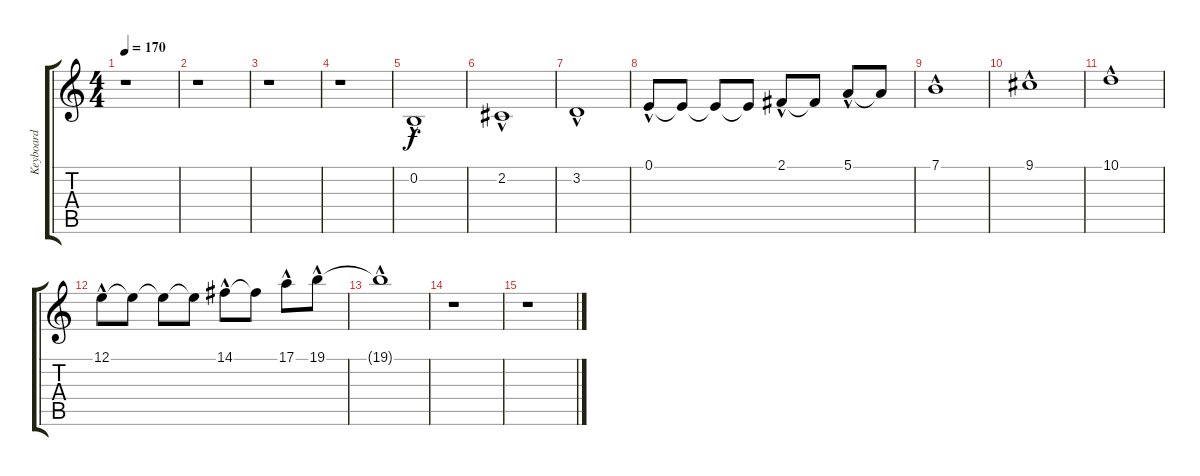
\track ("Keyboard" "Keyboard") {instrument lead2sawtooth}
\staff {score tabs}
\tuning (E4 B3 G3 D3 A2 E2) {hide}
\ts (4 4)
\tempo 170
\clef g2
\ks c
r.1{dy f} |
r.1 |
r.1 |
r.1 |
0.2{hac}.1 |
2.2{hac}.1 |
3.2{hac}.1 |
0.1{hac}.8 0.1{t}.8 0.1{t}.8 0.1{t}.8 2.1{hac}.8 2.1{t}.8 5.1{hac}.8 5.1{t}.8 |
7.1{hac}.1 |
9.1{hac}.1 |
10.1{hac}.1 |
12.1{hac}.8 12.1{t}.8 12.1{t}.8 12.1{t}.8 14.1{hac}.8 14.1{t}.8 17.1{hac}.8 19.1{hac}.8 |
19.1{hac t}.1 |
r.1 |
r.1
